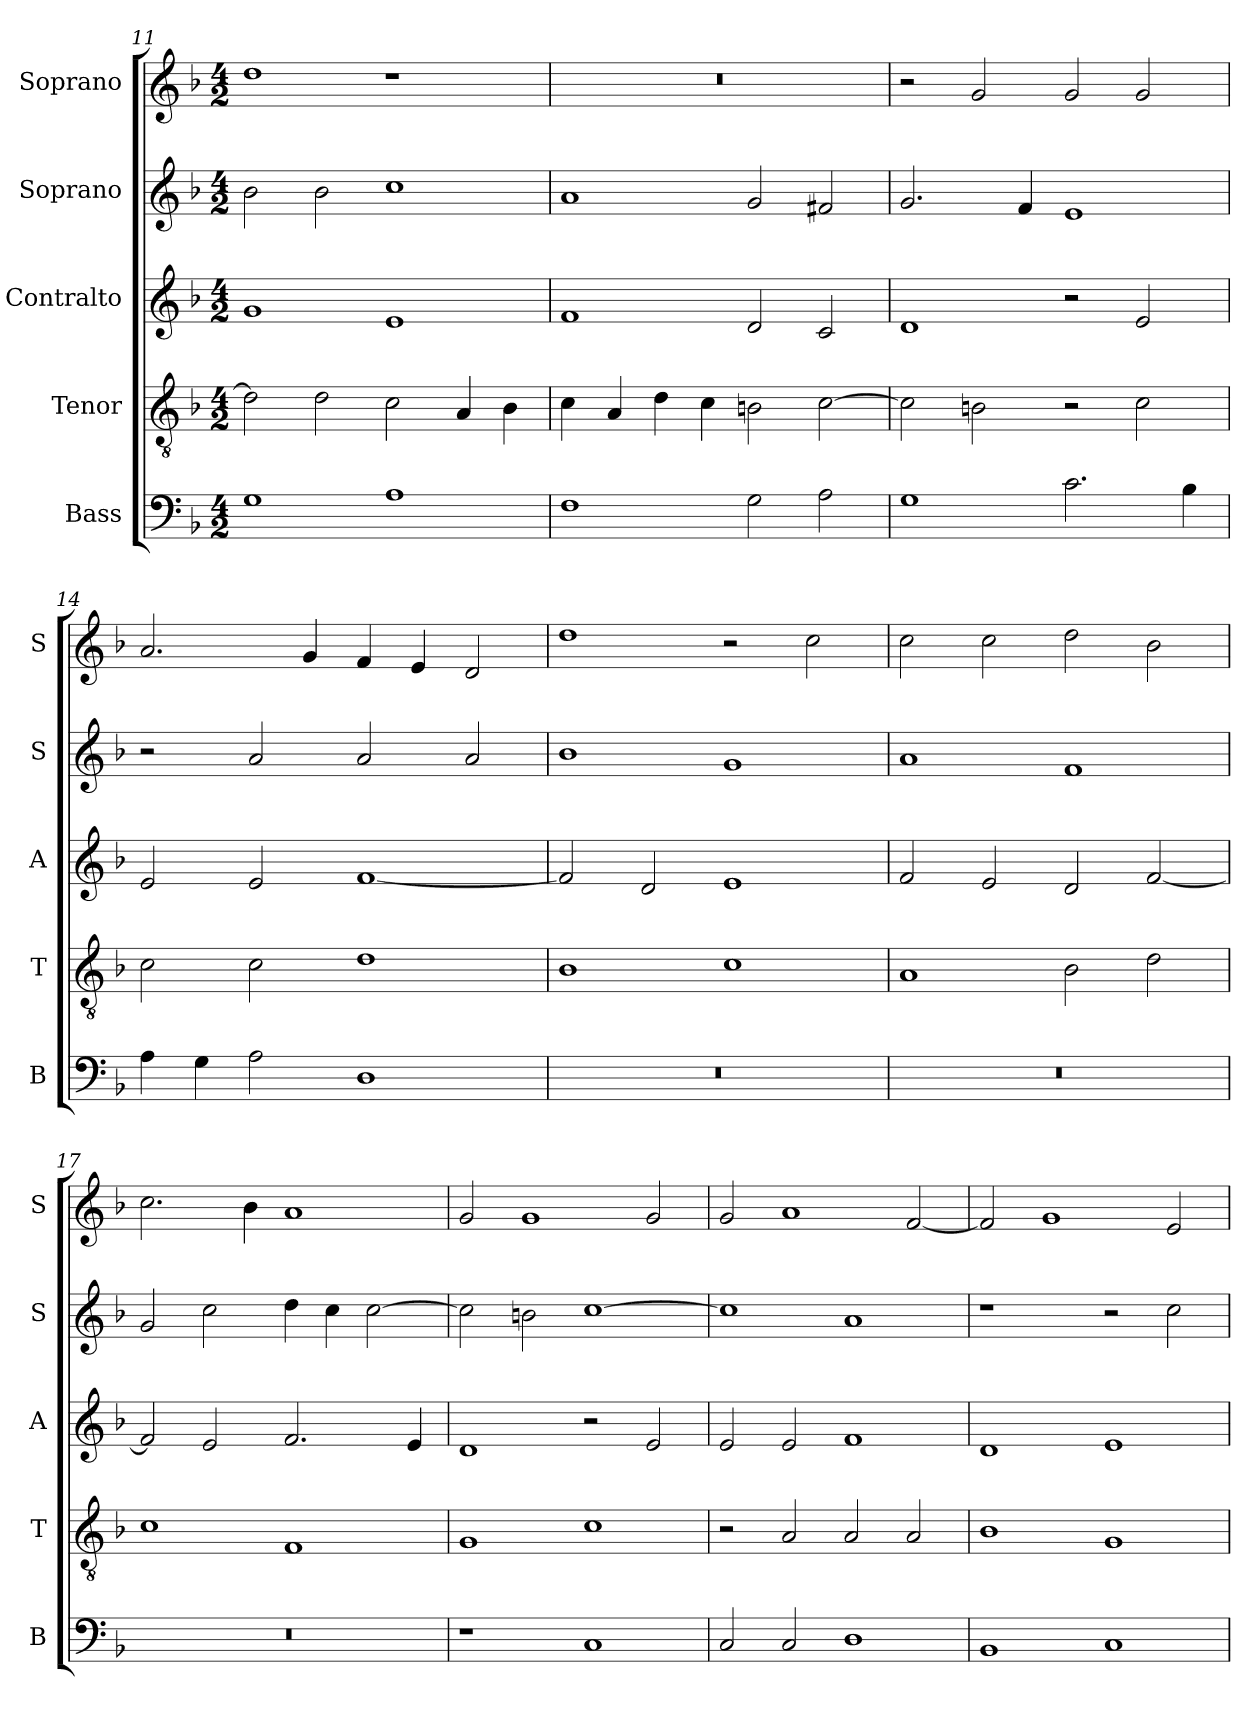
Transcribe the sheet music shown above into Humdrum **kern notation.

**kern	**kern	**kern	**kern	**kern
*part5	*part4	*part3	*part2	*part1
*staff5	*staff4	*staff3	*staff2	*staff1
*I"Bass	*I"Tenor	*I"Contralto	*I"Soprano	*I"Soprano
*I'B	*I'T	*I'A	*I'S	*I'S
*clefF4	*clefGv2	*clefG2	*clefG2	*clefG2
*k[b-]	*k[b-]	*k[b-]	*k[b-]	*k[b-]
*F:ion	*F:ion	*F:ion	*F:ion	*F:ion
*M4/2	*M4/2	*M4/2	*M4/2	*M4/2
=11	=11	=11	=11	=11
1G	2d]	1g	2b-	1dd
.	2d	.	2b-	.
1A	2c	1e	1cc	1r
.	4A	.	.	.
.	4B-	.	.	.
=12	=12	=12	=12	=12
1F	4c	1f	1a	0r
.	4A	.	.	.
.	4d	.	.	.
.	4c	.	.	.
2G	2Bn	2d	2g	.
2A	[2c	2c	2f#X	.
=13	=13	=13	=13	=13
1G	2c]	1d	2.g	2r
.	2Bn	.	.	2g
.	.	.	4f	.
2.c	2r	2r	1e	2g
.	2c	2e	.	2g
4B-	.	.	.	.
=14	=14	=14	=14	=14
4A	2c	2e	2r	2.a
4G	.	.	.	.
2A	2c	2e	2a	.
.	.	.	.	4g
1D	1d	[1f	2a	4f
.	.	.	.	4e
.	.	.	2a	2d
=15	=15	=15	=15	=15
0r	1B-	2f]	1b-	1dd
.	.	2d	.	.
.	1c	1e	1g	2r
.	.	.	.	2cc
=16	=16	=16	=16	=16
0r	1A	2f	1a	2cc
.	.	2e	.	2cc
.	2B-	2d	1f	2dd
.	2d	[2f	.	2b-
=17	=17	=17	=17	=17
0r	1c	2f]	2g	2.cc
.	.	2e	2cc	.
.	.	.	.	4b-
.	1F	2.f	4dd	1a
.	.	.	4cc	.
.	.	.	[2cc	.
.	.	4e	.	.
=18	=18	=18	=18	=18
1r	1G	1d	2cc]	2g
.	.	.	2bn	1g
1C	1c	2r	[1cc	.
.	.	2e	.	2g
=19	=19	=19	=19	=19
2C	2r	2e	1cc]	2g
2C	2A	2e	.	1a
1D	2A	1f	1a	.
.	2A	.	.	[2f
=20	=20	=20	=20	=20
1BB-	1B-	1d	1r	2f]
.	.	.	.	1g
1C	1G	1e	2r	.
.	.	.	2cc	2e
=	=	=	=	=
*-	*-	*-	*-	*-
